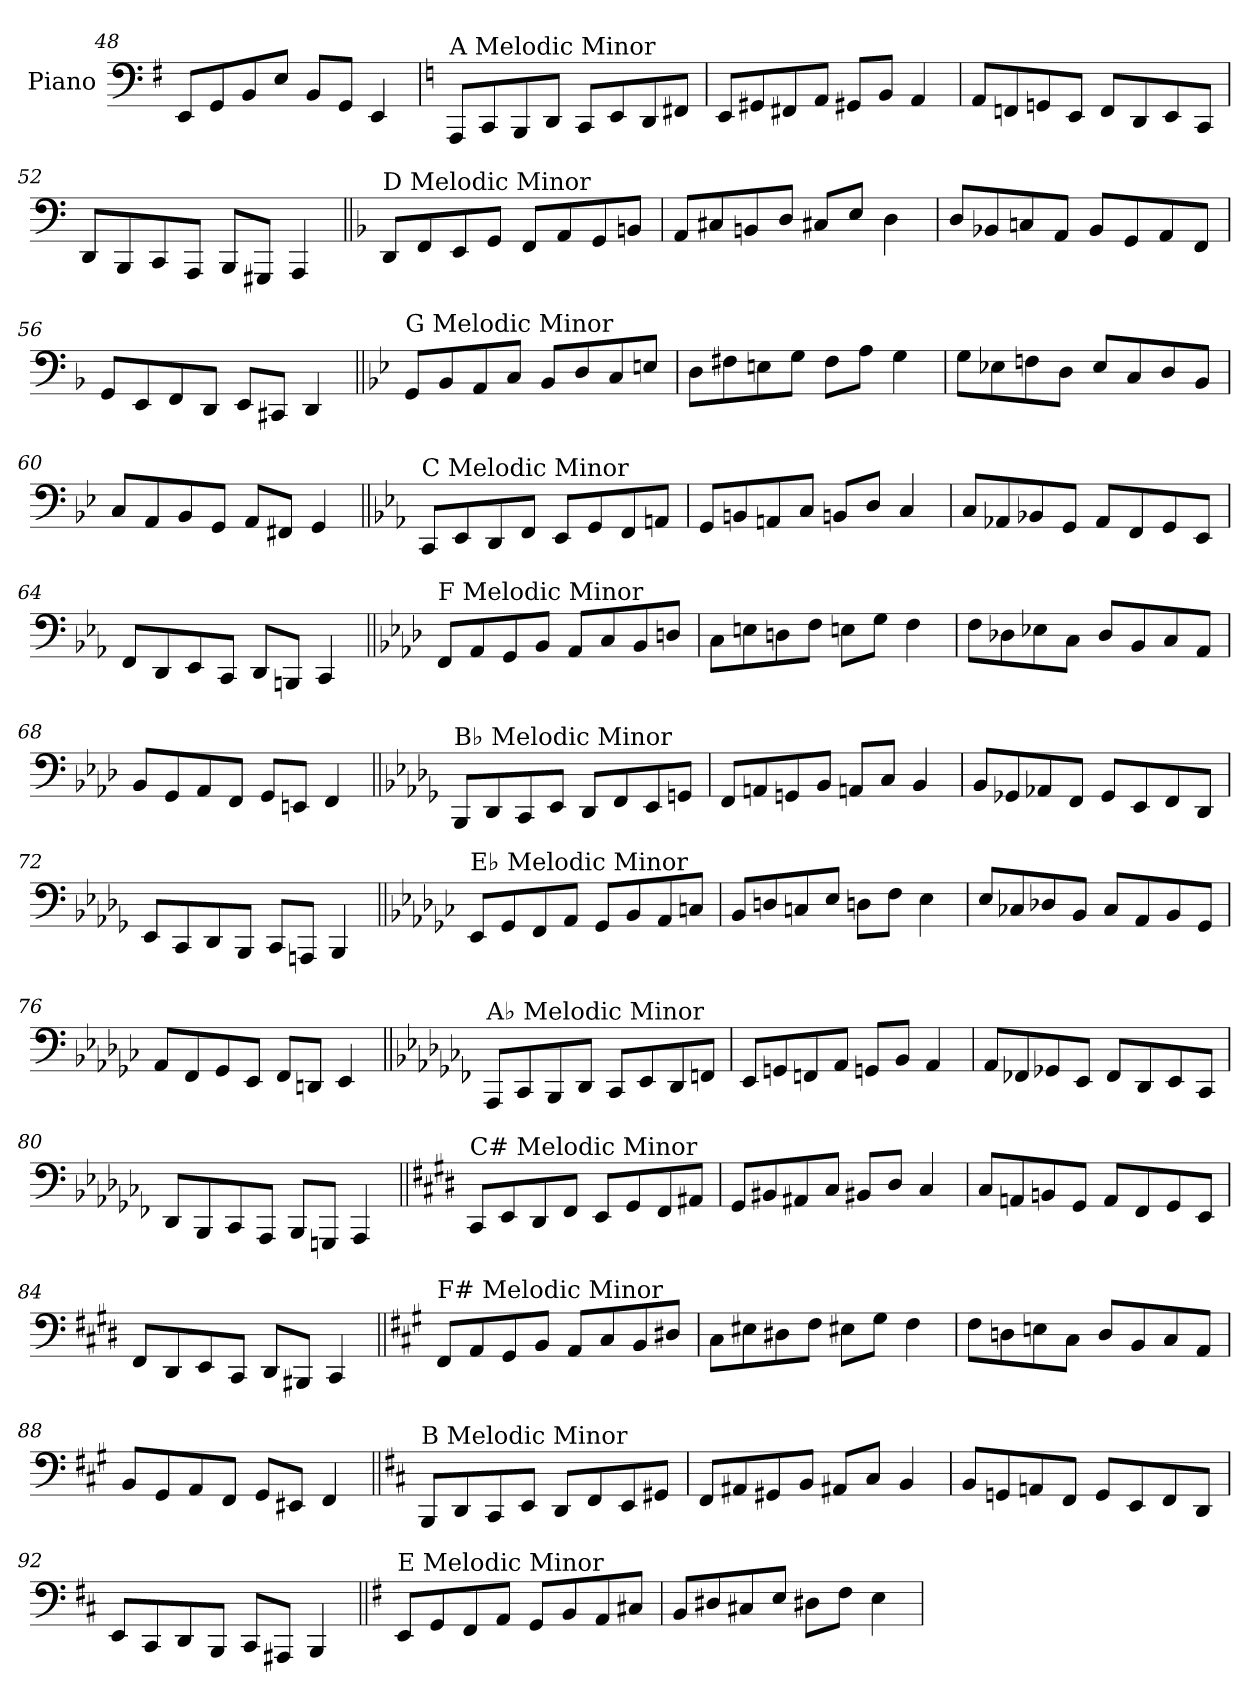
**kern
*part1
*staff1
*I"Piano
*I'Pno.
*clefF4
*k[f#]
=48
8EE/L
8GG/
8BB/
8E/J
8BB/L
8GG/J
4EE/
!!LO:PB:g=z
=49
*k[]
!LO:TX:a:t=A Melodic Minor
8AAA/L
8CC/
8BBB/
8DD/J
8CC/L
8EE/
8DD/
8FF#X/J
=50
8EE/L
8GG#X/
8FF#X/
8AA/J
8GG#X/L
8BB/J
4AA/
=51
8AA/L
8FFn/
8GGn/
8EE/J
8FF/L
8DD/
8EE/
8CC/J
=52
8DD/L
8BBB/
8CC/
8AAA/J
8BBB/L
8GGG#X/J
4AAA/
!!LO:LB:g=z
=53||
*k[b-]
!LO:TX:a:t=D Melodic Minor
8DD/L
8FF/
8EE/
8GG/J
8FF/L
8AA/
8GG/
8BBn/J
=54
8AA/L
8C#X/
8BBn/
8D/J
8C#X/L
8E/J
4D\
=55
8D/L
8BB-X/
8Cn/
8AA/J
8BB-/L
8GG/
8AA/
8FF/J
=56
8GG/L
8EE/
8FF/
8DD/J
8EE/L
8CC#X/J
4DD/
!!LO:LB:g=z
=57||
*k[b-e-]
!LO:TX:a:t=G Melodic Minor
8GG/L
8BB-/
8AA/
8C/J
8BB-/L
8D/
8C/
8En/J
=58
8D\L
8F#X\
8En\
8G\J
8F#\L
8A\J
4G\
=59
8G\L
8E-X\
8Fn\
8D\J
8E-/L
8C/
8D/
8BB-/J
=60
8C/L
8AA/
8BB-/
8GG/J
8AA/L
8FF#X/J
4GG/
!!LO:LB:g=z
=61||
*k[b-e-a-]
!LO:TX:a:t=C Melodic Minor
8CC/L
8EE-/
8DD/
8FF/J
8EE-/L
8GG/
8FF/
8AAn/J
=62
8GG/L
8BBn/
8AAn/
8C/J
8BBn/L
8D/J
4C/
=63
8C/L
8AA-X/
8BB-X/
8GG/J
8AA-/L
8FF/
8GG/
8EE-/J
=64
8FF/L
8DD/
8EE-/
8CC/J
8DD/L
8BBBn/J
4CC/
!!LO:LB:g=z
=65||
*k[b-e-a-d-]
!LO:TX:a:t=F Melodic Minor
8FF/L
8AA-/
8GG/
8BB-/J
8AA-/L
8C/
8BB-/
8Dn/J
=66
8C\L
8En\
8Dn\
8F\J
8En\L
8G\J
4F\
=67
8F\L
8D-X\
8E-X\
8C\J
8D-/L
8BB-/
8C/
8AA-/J
=68
8BB-/L
8GG/
8AA-/
8FF/J
8GG/L
8EEn/J
4FF/
!!LO:LB:g=z
=69||
*k[b-e-a-d-g-]
!LO:TX:a:t=B♭ Melodic Minor
8BBB-/L
8DD-/
8CC/
8EE-/J
8DD-/L
8FF/
8EE-/
8GGn/J
=70
8FF/L
8AAn/
8GGn/
8BB-/J
8AAn/L
8C/J
4BB-/
=71
8BB-/L
8GG-X/
8AA-X/
8FF/J
8GG-/L
8EE-/
8FF/
8DD-/J
=72
8EE-/L
8CC/
8DD-/
8BBB-/J
8CC/L
8AAAn/J
4BBB-/
!!LO:LB:g=z
=73||
*k[b-e-a-d-g-c-]
!LO:TX:a:t=E♭ Melodic Minor
8EE-/L
8GG-/
8FF/
8AA-/J
8GG-/L
8BB-/
8AA-/
8Cn/J
=74
8BB-/L
8Dn/
8Cn/
8E-/J
8Dn\L
8F\J
4E-\
=75
8E-/L
8C-X/
8D-X/
8BB-/J
8C-/L
8AA-/
8BB-/
8GG-/J
=76
8AA-/L
8FF/
8GG-/
8EE-/J
8FF/L
8DDn/J
4EE-/
!!LO:LB:g=z
=77||
*k[b-e-a-d-g-c-f-]
!LO:TX:a:t=A♭ Melodic Minor
8AAA-/L
8CC-/
8BBB-/
8DD-/J
8CC-/L
8EE-/
8DD-/
8FFn/J
=78
8EE-/L
8GGn/
8FFn/
8AA-/J
8GGn/L
8BB-/J
4AA-/
=79
8AA-/L
8FF-X/
8GG-X/
8EE-/J
8FF-/L
8DD-/
8EE-/
8CC-/J
=80
8DD-/L
8BBB-/
8CC-/
8AAA-/J
8BBB-/L
8GGGn/J
4AAA-/
!!LO:LB:g=z
=81||
*k[f#c#g#d#]
!LO:TX:a:t=C# Melodic Minor
8CC#/L
8EE/
8DD#/
8FF#/J
8EE/L
8GG#/
8FF#/
8AA#X/J
=82
8GG#/L
8BB#X/
8AA#X/
8C#/J
8BB#X/L
8D#/J
4C#/
=83
8C#/L
8AAn/
8BBn/
8GG#/J
8AA/L
8FF#/
8GG#/
8EE/J
=84
8FF#/L
8DD#/
8EE/
8CC#/J
8DD#/L
8BBB#X/J
4CC#/
!!LO:LB:g=z
=85||
*k[f#c#g#]
!LO:TX:a:t=F# Melodic Minor
8FF#/L
8AA/
8GG#/
8BB/J
8AA/L
8C#/
8BB/
8D#X/J
=86
8C#\L
8E#X\
8D#X\
8F#\J
8E#X\L
8G#\J
4F#\
=87
8F#\L
8Dn\
8En\
8C#\J
8D/L
8BB/
8C#/
8AA/J
=88
8BB/L
8GG#/
8AA/
8FF#/J
8GG#/L
8EE#X/J
4FF#/
!!LO:LB:g=z
=89||
*k[f#c#]
!LO:TX:a:t=B Melodic Minor
8BBB/L
8DD/
8CC#/
8EE/J
8DD/L
8FF#/
8EE/
8GG#X/J
=90
8FF#/L
8AA#X/
8GG#X/
8BB/J
8AA#X/L
8C#/J
4BB/
=91
8BB/L
8GGn/
8AAn/
8FF#/J
8GG/L
8EE/
8FF#/
8DD/J
=92
8EE/L
8CC#/
8DD/
8BBB/J
8CC#/L
8AAA#X/J
4BBB/
!!LO:LB:g=z
=93||
*k[f#]
!LO:TX:a:t=E Melodic Minor
8EE/L
8GG/
8FF#/
8AA/J
8GG/L
8BB/
8AA/
8C#X/J
=94
8BB/L
8D#X/
8C#X/
8E/J
8D#X\L
8F#\J
4E\
=
*-
